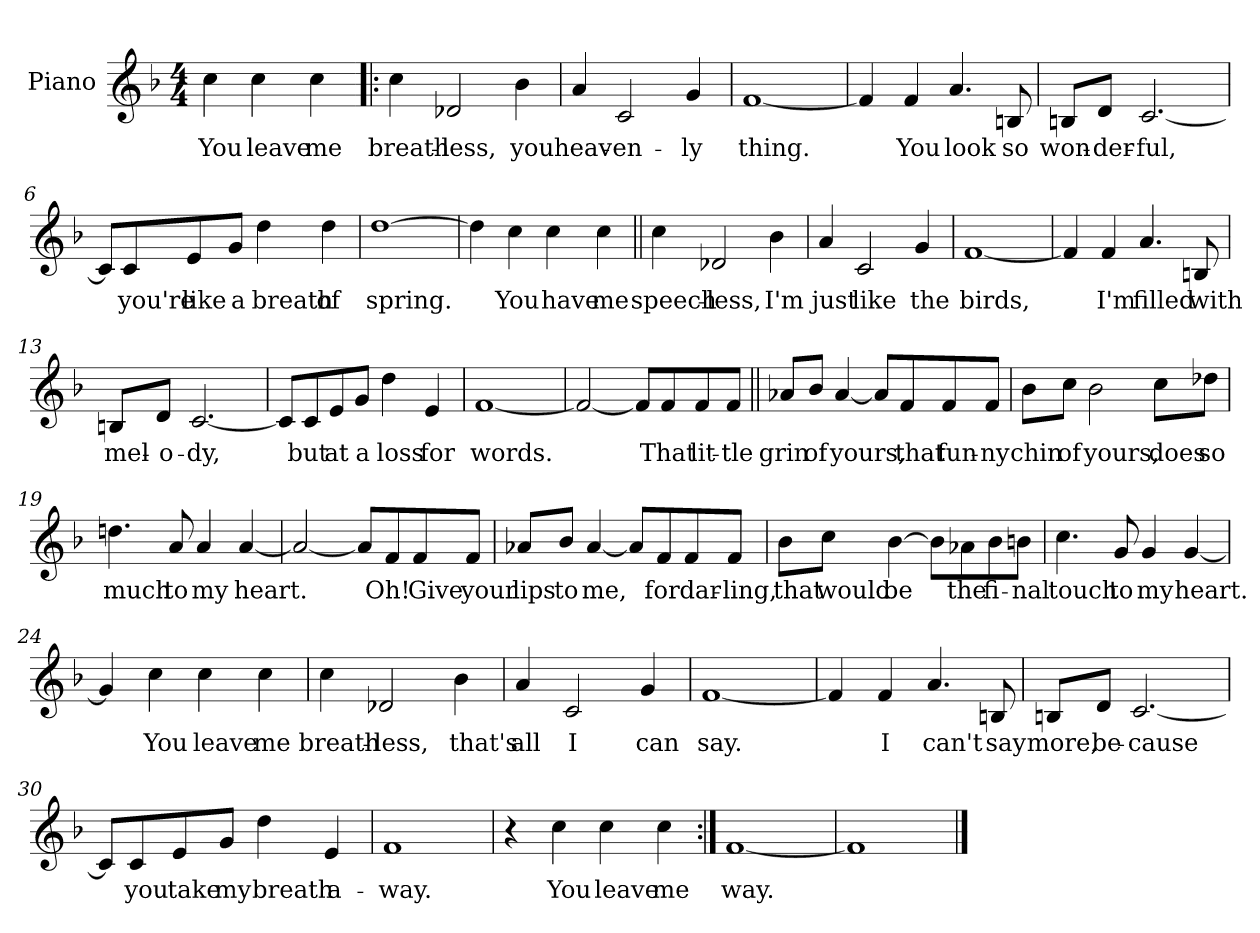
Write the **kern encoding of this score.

**kern	**text
*part1	*part1
*staff1	*staff1
*I"Piano	*
*I'Pno.	*
*clefG2	*
*k[b-]	*
*F:	*
*M4/4	*
=	=
4cc\	You
4cc\	leave
4cc\	me
=1!|:	=1!|:
4cc\	breath-
2d-X/	-less,
4b-\	you
=2	=2
4a/	heav-
2c/	-en-
4g/	-ly
=3	=3
[1f	thing.
=4	=4
4f/]	.
4f/	You
4.a/	look
8Bn/	so
!!LO:LB:g=z
=5	=5
8Bn/L	won-
8d/J	-der-
[2.c/	-ful,
=6	=6
8c/L]	.
8c/	you're
8e/	like
8g/J	a
4dd\	breath
4dd\	of
=7	=7
[1dd	spring.
=8	=8
4dd\]	.
4cc\	You
4cc\	have
4cc\	me
!!LO:LB:g=z
=9||	=9||
4cc\	speech-
2d-X/	-less,
4b-\	I'm
=10	=10
4a/	just
2c/	like
4g/	the
=11	=11
[1f	birds,
=12	=12
4f/]	.
4f/	I'm
4.a/	filled
8Bn/	with
=13	=13
8Bn/L	mel-
8d/J	-o-
[2.c/	-dy,
!!LO:LB:g=z
=14	=14
8c/L]	.
8c/	but
8e/	at
8g/J	a
4dd\	loss
4e/	for
=15	=15
[1f	words.
=16	=16
2f/_	.
8f/L]	.
8f/	That
8f/	lit-
8f/J	-tle
=17||	=17||
8a-X/L	grin
8b-/J	of
[4a-/	yours,
8a-/L]	.
8f/	that
8f/	fun-
8f/J	-ny
!!LO:LB:g=z
=18	=18
8b-\L	chin
8cc\J	of
2b-\	yours,
8cc\L	does
8dd-X\J	so
=19	=19
4.ddn\	much
8a/	to
4a/	my
[4a/	heart.
=20	=20
2a/_	.
8a/L]	.
8f/	Oh!
8f/	Give
8f/J	your
=21	=21
8a-X/L	lips
8b-/J	to
[4a-/	me,
8a-/L]	.
8f/	for
8f/	dar-
8f/J	-ling,
!!LO:LB:g=z
=22	=22
8b-\L	that
8cc\J	would
[4b-\	be
8b-\L]	.
8a-X\	the
8b-\	fi-
8bn\J	-nal
=23	=23
4.cc\	touch
8g/	to
4g/	my
[4g/	heart.
=24	=24
4g/]	.
4cc\	You
4cc\	leave
4cc\	me
!!LO:LB:g=z
=25	=25
4cc\	breath-
2d-X/	-less,
4b-\	that's
=26	=26
4a/	all
2c/	I
4g/	can
=27	=27
[1f	say.
=28	=28
4f/]	.
4f/	I
4.a/	can't
8Bn/	say
=29	=29
8Bn/L	more,
8d/J	be-
[2.c/	-cause
!!LO:LB:g=z
=30	=30
8c/L]	.
8c/	you
8e/	take
8g/J	my
4dd\	breath
4e/	a-
=31	=31
1f	-way.
=32	=32
4r	.
4cc\	You
4cc\	leave
4cc\	me
=33:|!	=33:|!
[1f	way.
=34	=34
1f]	.
==	==
*-	*-
